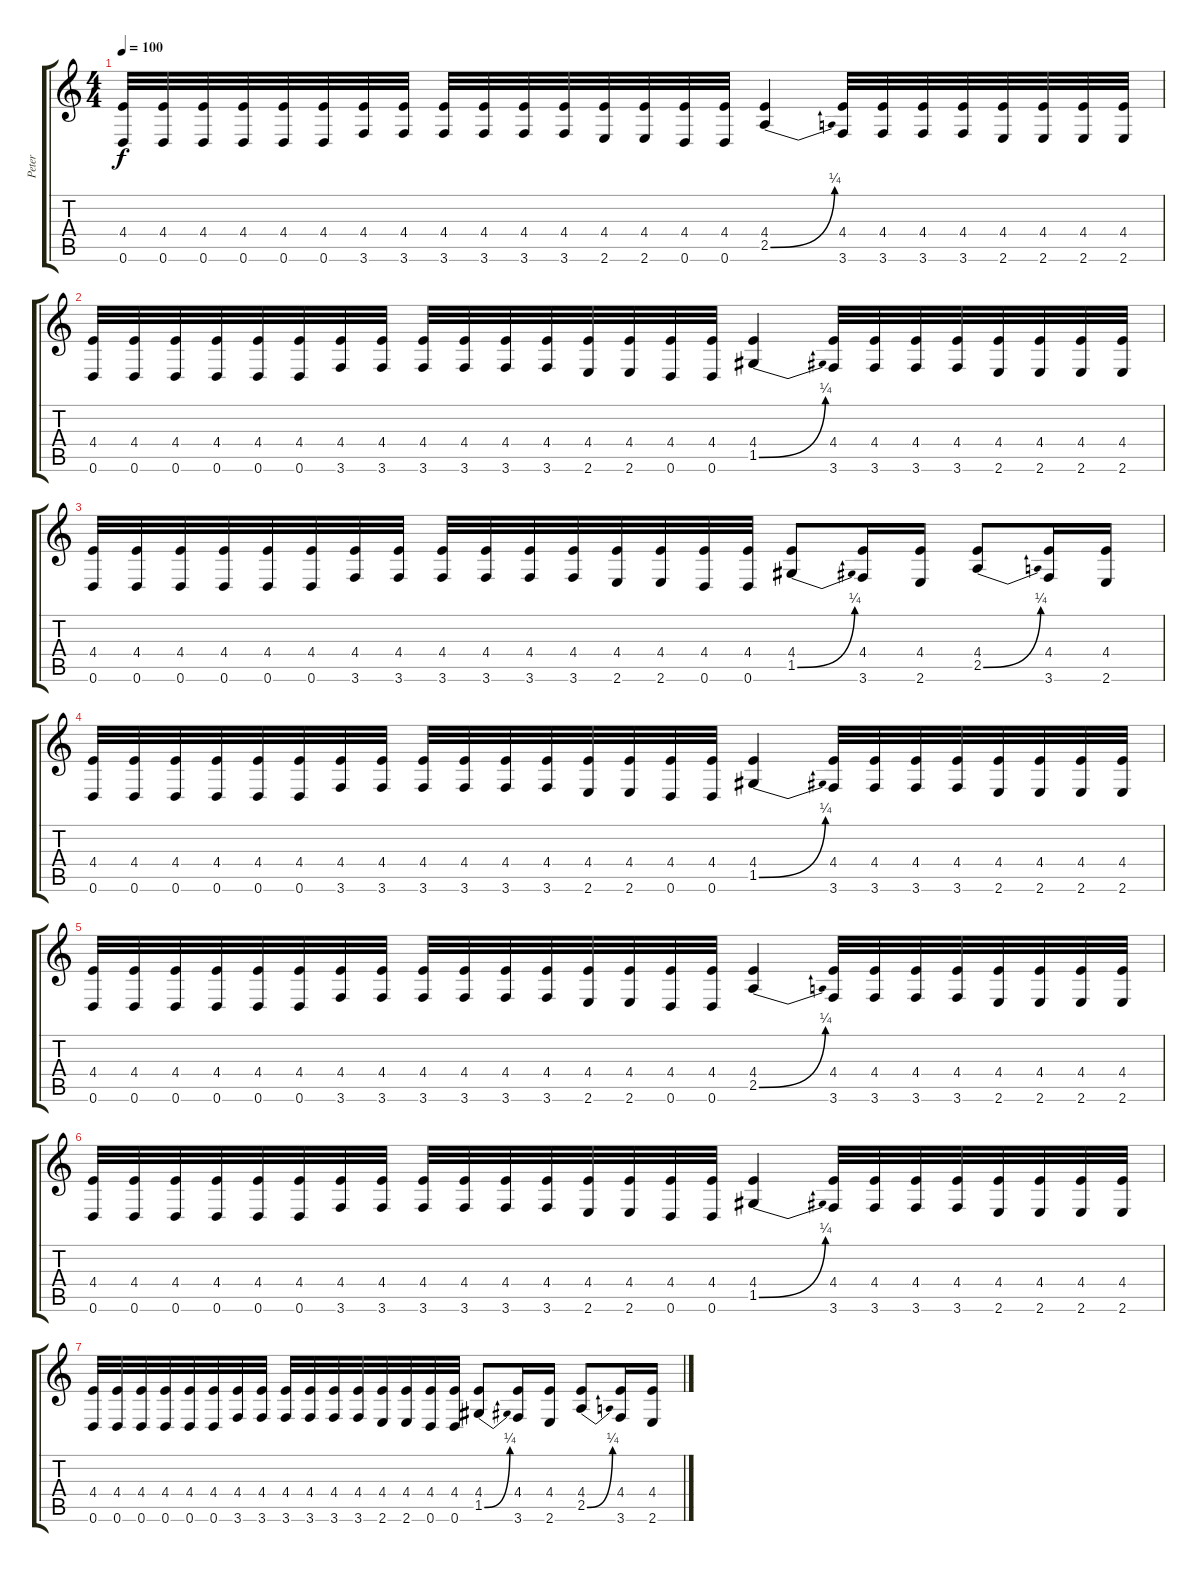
\track ("Peter" "Peter") {instrument overdrivenguitar}
\staff {score tabs}
\tuning (D4 A3 F3 C3 G2 D2) {hide}
\ts (4 4)
\tempo 100
\clef g2
\ks c
(4.4 0.6).32{dy f} (4.4 0.6).32 (4.4 0.6).32 (4.4 0.6).32 (4.4 0.6).32 (4.4 0.6).32 (4.4 3.6).32 (4.4 3.6).32 (4.4 3.6).32 (4.4 3.6).32 (4.4 3.6).32 (4.4 3.6).32 (4.4 2.6).32 (4.4 2.6).32 (4.4 0.6).32 (4.4 0.6).32 (4.4 2.5{be (bend 0 0 60 1)}).4 (4.4 3.6).32 (4.4 3.6).32 (4.4 3.6).32 (4.4 3.6).32 (4.4 2.6).32 (4.4 2.6).32 (4.4 2.6).32 (4.4 2.6).32 |
(4.4 0.6).32 (4.4 0.6).32 (4.4 0.6).32 (4.4 0.6).32 (4.4 0.6).32 (4.4 0.6).32 (4.4 3.6).32 (4.4 3.6).32 (4.4 3.6).32 (4.4 3.6).32 (4.4 3.6).32 (4.4 3.6).32 (4.4 2.6).32 (4.4 2.6).32 (4.4 0.6).32 (4.4 0.6).32 (4.4 1.5{be (bend 0 0 60 1)}).4 (4.4 3.6).32 (4.4 3.6).32 (4.4 3.6).32 (4.4 3.6).32 (4.4 2.6).32 (4.4 2.6).32 (4.4 2.6).32 (4.4 2.6).32 |
(4.4 0.6).32 (4.4 0.6).32 (4.4 0.6).32 (4.4 0.6).32 (4.4 0.6).32 (4.4 0.6).32 (4.4 3.6).32 (4.4 3.6).32 (4.4 3.6).32 (4.4 3.6).32 (4.4 3.6).32 (4.4 3.6).32 (4.4 2.6).32 (4.4 2.6).32 (4.4 0.6).32 (4.4 0.6).32 (4.4 1.5{be (bend 0 0 60 1)}).8 (4.4 3.6).16 (4.4 2.6).16 (4.4 2.5{be (bend 0 0 60 1)}).8 (4.4 3.6).16 (4.4 2.6).16 |
(4.4 0.6).32 (4.4 0.6).32 (4.4 0.6).32 (4.4 0.6).32 (4.4 0.6).32 (4.4 0.6).32 (4.4 3.6).32 (4.4 3.6).32 (4.4 3.6).32 (4.4 3.6).32 (4.4 3.6).32 (4.4 3.6).32 (4.4 2.6).32 (4.4 2.6).32 (4.4 0.6).32 (4.4 0.6).32 (4.4 1.5{be (bend 0 0 60 1)}).4 (4.4 3.6).32 (4.4 3.6).32 (4.4 3.6).32 (4.4 3.6).32 (4.4 2.6).32 (4.4 2.6).32 (4.4 2.6).32 (4.4 2.6).32 |
(4.4 0.6).32 (4.4 0.6).32 (4.4 0.6).32 (4.4 0.6).32 (4.4 0.6).32 (4.4 0.6).32 (4.4 3.6).32 (4.4 3.6).32 (4.4 3.6).32 (4.4 3.6).32 (4.4 3.6).32 (4.4 3.6).32 (4.4 2.6).32 (4.4 2.6).32 (4.4 0.6).32 (4.4 0.6).32 (4.4 2.5{be (bend 0 0 60 1)}).4 (4.4 3.6).32 (4.4 3.6).32 (4.4 3.6).32 (4.4 3.6).32 (4.4 2.6).32 (4.4 2.6).32 (4.4 2.6).32 (4.4 2.6).32 |
(4.4 0.6).32 (4.4 0.6).32 (4.4 0.6).32 (4.4 0.6).32 (4.4 0.6).32 (4.4 0.6).32 (4.4 3.6).32 (4.4 3.6).32 (4.4 3.6).32 (4.4 3.6).32 (4.4 3.6).32 (4.4 3.6).32 (4.4 2.6).32 (4.4 2.6).32 (4.4 0.6).32 (4.4 0.6).32 (4.4 1.5{be (bend 0 0 60 1)}).4 (4.4 3.6).32 (4.4 3.6).32 (4.4 3.6).32 (4.4 3.6).32 (4.4 2.6).32 (4.4 2.6).32 (4.4 2.6).32 (4.4 2.6).32 |
(4.4 0.6).32 (4.4 0.6).32 (4.4 0.6).32 (4.4 0.6).32 (4.4 0.6).32 (4.4 0.6).32 (4.4 3.6).32 (4.4 3.6).32 (4.4 3.6).32 (4.4 3.6).32 (4.4 3.6).32 (4.4 3.6).32 (4.4 2.6).32 (4.4 2.6).32 (4.4 0.6).32 (4.4 0.6).32 (4.4 1.5{be (bend 0 0 60 1)}).8 (4.4 3.6).16 (4.4 2.6).16 (4.4 2.5{be (bend 0 0 60 1)}).8 (4.4 3.6).16 (4.4 2.6).16
